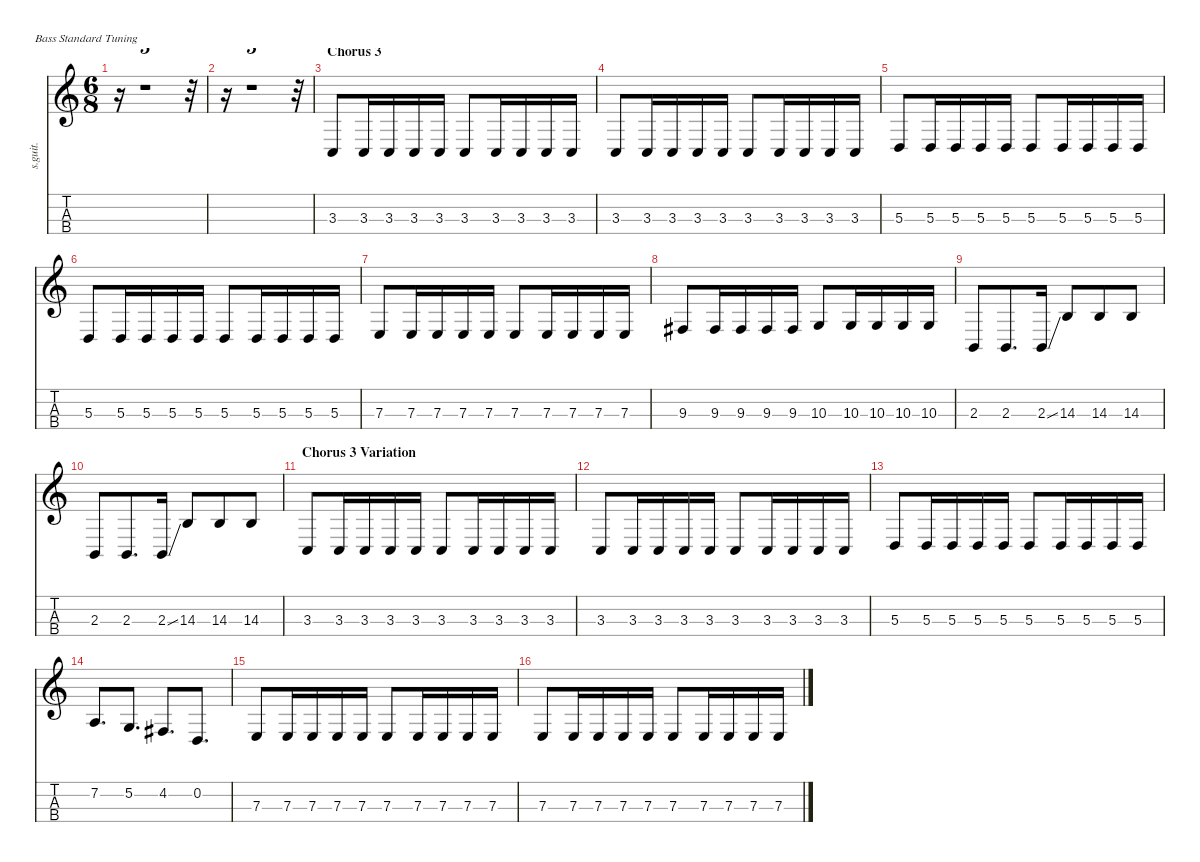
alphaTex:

\defaultSystemsLayout 4
\hideDynamics
\bracketExtendMode nobrackets
\track ("Matt (Bass)" "s.guit.") {instrument electricbasspick}
\staff {score tabs}
\tuning (G2 D2 A1 E1)
\ts (6 8)
\tempo (94 hide)
\clef g2
\ks c
r.16{dy f} r.1{tu (3 2)} r.32{tu (3 2)} |
r.16 r.1{tu (3 2)} r.32{tu (3 2)} |
\section ("" "Chorus 3")
3.3.8{lyrics (0 "") lyrics (1 "") lyrics (2 "") lyrics (3 "") lyrics (4 "")} 3.3.16{lyrics (0 "") lyrics (1 "") lyrics (2 "") lyrics (3 "") lyrics (4 "")} 3.3.16{lyrics (0 "") lyrics (1 "") lyrics (2 "") lyrics (3 "") lyrics (4 "")} 3.3.16{lyrics (0 "") lyrics (1 "") lyrics (2 "") lyrics (3 "") lyrics (4 "")} 3.3.16{lyrics (0 "") lyrics (1 "") lyrics (2 "") lyrics (3 "") lyrics (4 "")} 3.3.8{lyrics (0 "") lyrics (1 "") lyrics (2 "") lyrics (3 "") lyrics (4 "")} 3.3.16{lyrics (0 "") lyrics (1 "") lyrics (2 "") lyrics (3 "") lyrics (4 "")} 3.3.16{lyrics (0 "") lyrics (1 "") lyrics (2 "") lyrics (3 "") lyrics (4 "")} 3.3.16{lyrics (0 "") lyrics (1 "") lyrics (2 "") lyrics (3 "") lyrics (4 "")} 3.3.16{lyrics (0 "") lyrics (1 "") lyrics (2 "") lyrics (3 "") lyrics (4 "")} |
3.3.8{lyrics (0 "") lyrics (1 "") lyrics (2 "") lyrics (3 "") lyrics (4 "")} 3.3.16{lyrics (0 "") lyrics (1 "") lyrics (2 "") lyrics (3 "") lyrics (4 "")} 3.3.16{lyrics (0 "") lyrics (1 "") lyrics (2 "") lyrics (3 "") lyrics (4 "")} 3.3.16{lyrics (0 "") lyrics (1 "") lyrics (2 "") lyrics (3 "") lyrics (4 "")} 3.3.16{lyrics (0 "") lyrics (1 "") lyrics (2 "") lyrics (3 "") lyrics (4 "")} 3.3.8{lyrics (0 "") lyrics (1 "") lyrics (2 "") lyrics (3 "") lyrics (4 "")} 3.3.16{lyrics (0 "") lyrics (1 "") lyrics (2 "") lyrics (3 "") lyrics (4 "")} 3.3.16{lyrics (0 "") lyrics (1 "") lyrics (2 "") lyrics (3 "") lyrics (4 "")} 3.3.16{lyrics (0 "") lyrics (1 "") lyrics (2 "") lyrics (3 "") lyrics (4 "")} 3.3.16{lyrics (0 "") lyrics (1 "") lyrics (2 "") lyrics (3 "") lyrics (4 "")} |
5.3.8{lyrics (0 "") lyrics (1 "") lyrics (2 "") lyrics (3 "") lyrics (4 "")} 5.3.16{lyrics (0 "") lyrics (1 "") lyrics (2 "") lyrics (3 "") lyrics (4 "")} 5.3.16{lyrics (0 "") lyrics (1 "") lyrics (2 "") lyrics (3 "") lyrics (4 "")} 5.3.16{lyrics (0 "") lyrics (1 "") lyrics (2 "") lyrics (3 "") lyrics (4 "")} 5.3.16{lyrics (0 "") lyrics (1 "") lyrics (2 "") lyrics (3 "") lyrics (4 "")} 5.3.8{lyrics (0 "") lyrics (1 "") lyrics (2 "") lyrics (3 "") lyrics (4 "")} 5.3.16{lyrics (0 "") lyrics (1 "") lyrics (2 "") lyrics (3 "") lyrics (4 "")} 5.3.16{lyrics (0 "") lyrics (1 "") lyrics (2 "") lyrics (3 "") lyrics (4 "")} 5.3.16{lyrics (0 "") lyrics (1 "") lyrics (2 "") lyrics (3 "") lyrics (4 "")} 5.3.16{lyrics (0 "") lyrics (1 "") lyrics (2 "") lyrics (3 "") lyrics (4 "")} |
5.3.8{lyrics (0 "") lyrics (1 "") lyrics (2 "") lyrics (3 "") lyrics (4 "")} 5.3.16{lyrics (0 "") lyrics (1 "") lyrics (2 "") lyrics (3 "") lyrics (4 "")} 5.3.16{lyrics (0 "") lyrics (1 "") lyrics (2 "") lyrics (3 "") lyrics (4 "")} 5.3.16{lyrics (0 "") lyrics (1 "") lyrics (2 "") lyrics (3 "") lyrics (4 "")} 5.3.16{lyrics (0 "") lyrics (1 "") lyrics (2 "") lyrics (3 "") lyrics (4 "")} 5.3.8{lyrics (0 "") lyrics (1 "") lyrics (2 "") lyrics (3 "") lyrics (4 "")} 5.3.16{lyrics (0 "") lyrics (1 "") lyrics (2 "") lyrics (3 "") lyrics (4 "")} 5.3.16{lyrics (0 "") lyrics (1 "") lyrics (2 "") lyrics (3 "") lyrics (4 "")} 5.3.16{lyrics (0 "") lyrics (1 "") lyrics (2 "") lyrics (3 "") lyrics (4 "")} 5.3.16{lyrics (0 "") lyrics (1 "") lyrics (2 "") lyrics (3 "") lyrics (4 "")} |
7.3.8{lyrics (0 "") lyrics (1 "") lyrics (2 "") lyrics (3 "") lyrics (4 "")} 7.3.16{lyrics (0 "") lyrics (1 "") lyrics (2 "") lyrics (3 "") lyrics (4 "")} 7.3.16{lyrics (0 "") lyrics (1 "") lyrics (2 "") lyrics (3 "") lyrics (4 "")} 7.3.16{lyrics (0 "") lyrics (1 "") lyrics (2 "") lyrics (3 "") lyrics (4 "")} 7.3.16{lyrics (0 "") lyrics (1 "") lyrics (2 "") lyrics (3 "") lyrics (4 "")} 7.3.8{lyrics (0 "") lyrics (1 "") lyrics (2 "") lyrics (3 "") lyrics (4 "")} 7.3.16{lyrics (0 "") lyrics (1 "") lyrics (2 "") lyrics (3 "") lyrics (4 "")} 7.3.16{lyrics (0 "") lyrics (1 "") lyrics (2 "") lyrics (3 "") lyrics (4 "")} 7.3.16{lyrics (0 "") lyrics (1 "") lyrics (2 "") lyrics (3 "") lyrics (4 "")} 7.3.16{lyrics (0 "") lyrics (1 "") lyrics (2 "") lyrics (3 "") lyrics (4 "")} |
9.3{acc #}.8{lyrics (0 "") lyrics (1 "") lyrics (2 "") lyrics (3 "") lyrics (4 "")} 9.3{acc #}.16{lyrics (0 "") lyrics (1 "") lyrics (2 "") lyrics (3 "") lyrics (4 "")} 9.3{acc #}.16{lyrics (0 "") lyrics (1 "") lyrics (2 "") lyrics (3 "") lyrics (4 "")} 9.3{acc #}.16{lyrics (0 "") lyrics (1 "") lyrics (2 "") lyrics (3 "") lyrics (4 "")} 9.3{acc #}.16{lyrics (0 "") lyrics (1 "") lyrics (2 "") lyrics (3 "") lyrics (4 "")} 10.3.8{lyrics (0 "") lyrics (1 "") lyrics (2 "") lyrics (3 "") lyrics (4 "")} 10.3.16{lyrics (0 "") lyrics (1 "") lyrics (2 "") lyrics (3 "") lyrics (4 "")} 10.3.16{lyrics (0 "") lyrics (1 "") lyrics (2 "") lyrics (3 "") lyrics (4 "")} 10.3.16{lyrics (0 "") lyrics (1 "") lyrics (2 "") lyrics (3 "") lyrics (4 "")} 10.3.16{lyrics (0 "") lyrics (1 "") lyrics (2 "") lyrics (3 "") lyrics (4 "")} |
2.3.8{lyrics (0 "") lyrics (1 "") lyrics (2 "") lyrics (3 "") lyrics (4 "")} 2.3.8{d lyrics (0 "") lyrics (1 "") lyrics (2 "") lyrics (3 "") lyrics (4 "")} 2.3{ss}.16{lyrics (0 "") lyrics (1 "") lyrics (2 "") lyrics (3 "") lyrics (4 "")} 14.3.8{lyrics (0 "") lyrics (1 "") lyrics (2 "") lyrics (3 "") lyrics (4 "")} 14.3.8{lyrics (0 "") lyrics (1 "") lyrics (2 "") lyrics (3 "") lyrics (4 "")} 14.3.8{lyrics (0 "") lyrics (1 "") lyrics (2 "") lyrics (3 "") lyrics (4 "")} |
2.3.8{lyrics (0 "") lyrics (1 "") lyrics (2 "") lyrics (3 "") lyrics (4 "")} 2.3.8{d lyrics (0 "") lyrics (1 "") lyrics (2 "") lyrics (3 "") lyrics (4 "")} 2.3{ss}.16{lyrics (0 "") lyrics (1 "") lyrics (2 "") lyrics (3 "") lyrics (4 "")} 14.3.8{lyrics (0 "") lyrics (1 "") lyrics (2 "") lyrics (3 "") lyrics (4 "")} 14.3.8{lyrics (0 "") lyrics (1 "") lyrics (2 "") lyrics (3 "") lyrics (4 "")} 14.3.8{lyrics (0 "") lyrics (1 "") lyrics (2 "") lyrics (3 "") lyrics (4 "")} |
\section ("" "Chorus 3 Variation")
3.3.8{lyrics (0 "") lyrics (1 "") lyrics (2 "") lyrics (3 "") lyrics (4 "")} 3.3.16{lyrics (0 "") lyrics (1 "") lyrics (2 "") lyrics (3 "") lyrics (4 "")} 3.3.16{lyrics (0 "") lyrics (1 "") lyrics (2 "") lyrics (3 "") lyrics (4 "")} 3.3.16{lyrics (0 "") lyrics (1 "") lyrics (2 "") lyrics (3 "") lyrics (4 "")} 3.3.16{lyrics (0 "") lyrics (1 "") lyrics (2 "") lyrics (3 "") lyrics (4 "")} 3.3.8{lyrics (0 "") lyrics (1 "") lyrics (2 "") lyrics (3 "") lyrics (4 "")} 3.3.16{lyrics (0 "") lyrics (1 "") lyrics (2 "") lyrics (3 "") lyrics (4 "")} 3.3.16{lyrics (0 "") lyrics (1 "") lyrics (2 "") lyrics (3 "") lyrics (4 "")} 3.3.16{lyrics (0 "") lyrics (1 "") lyrics (2 "") lyrics (3 "") lyrics (4 "")} 3.3.16{lyrics (0 "") lyrics (1 "") lyrics (2 "") lyrics (3 "") lyrics (4 "")} |
3.3.8{lyrics (0 "") lyrics (1 "") lyrics (2 "") lyrics (3 "") lyrics (4 "")} 3.3.16{lyrics (0 "") lyrics (1 "") lyrics (2 "") lyrics (3 "") lyrics (4 "")} 3.3.16{lyrics (0 "") lyrics (1 "") lyrics (2 "") lyrics (3 "") lyrics (4 "")} 3.3.16{lyrics (0 "") lyrics (1 "") lyrics (2 "") lyrics (3 "") lyrics (4 "")} 3.3.16{lyrics (0 "") lyrics (1 "") lyrics (2 "") lyrics (3 "") lyrics (4 "")} 3.3.8{lyrics (0 "") lyrics (1 "") lyrics (2 "") lyrics (3 "") lyrics (4 "")} 3.3.16{lyrics (0 "") lyrics (1 "") lyrics (2 "") lyrics (3 "") lyrics (4 "")} 3.3.16{lyrics (0 "") lyrics (1 "") lyrics (2 "") lyrics (3 "") lyrics (4 "")} 3.3.16{lyrics (0 "") lyrics (1 "") lyrics (2 "") lyrics (3 "") lyrics (4 "")} 3.3.16{lyrics (0 "") lyrics (1 "") lyrics (2 "") lyrics (3 "") lyrics (4 "")} |
5.3.8{lyrics (0 "") lyrics (1 "") lyrics (2 "") lyrics (3 "") lyrics (4 "")} 5.3.16{lyrics (0 "") lyrics (1 "") lyrics (2 "") lyrics (3 "") lyrics (4 "")} 5.3.16{lyrics (0 "") lyrics (1 "") lyrics (2 "") lyrics (3 "") lyrics (4 "")} 5.3.16{lyrics (0 "") lyrics (1 "") lyrics (2 "") lyrics (3 "") lyrics (4 "")} 5.3.16{lyrics (0 "") lyrics (1 "") lyrics (2 "") lyrics (3 "") lyrics (4 "")} 5.3.8{lyrics (0 "") lyrics (1 "") lyrics (2 "") lyrics (3 "") lyrics (4 "")} 5.3.16{lyrics (0 "") lyrics (1 "") lyrics (2 "") lyrics (3 "") lyrics (4 "")} 5.3.16{lyrics (0 "") lyrics (1 "") lyrics (2 "") lyrics (3 "") lyrics (4 "")} 5.3.16{lyrics (0 "") lyrics (1 "") lyrics (2 "") lyrics (3 "") lyrics (4 "")} 5.3.16{lyrics (0 "") lyrics (1 "") lyrics (2 "") lyrics (3 "") lyrics (4 "")} |
7.2.8{d lyrics (0 "") lyrics (1 "") lyrics (2 "") lyrics (3 "") lyrics (4 "")} 5.2.8{d lyrics (0 "") lyrics (1 "") lyrics (2 "") lyrics (3 "") lyrics (4 "")} 4.2{acc #}.8{d lyrics (0 "") lyrics (1 "") lyrics (2 "") lyrics (3 "") lyrics (4 "")} 0.2.8{d lyrics (0 "") lyrics (1 "") lyrics (2 "") lyrics (3 "") lyrics (4 "")} |
7.3.8{lyrics (0 "") lyrics (1 "") lyrics (2 "") lyrics (3 "") lyrics (4 "")} 7.3.16{lyrics (0 "") lyrics (1 "") lyrics (2 "") lyrics (3 "") lyrics (4 "")} 7.3.16{lyrics (0 "") lyrics (1 "") lyrics (2 "") lyrics (3 "") lyrics (4 "")} 7.3.16{lyrics (0 "") lyrics (1 "") lyrics (2 "") lyrics (3 "") lyrics (4 "")} 7.3.16{lyrics (0 "") lyrics (1 "") lyrics (2 "") lyrics (3 "") lyrics (4 "")} 7.3.8{lyrics (0 "") lyrics (1 "") lyrics (2 "") lyrics (3 "") lyrics (4 "")} 7.3.16{lyrics (0 "") lyrics (1 "") lyrics (2 "") lyrics (3 "") lyrics (4 "")} 7.3.16{lyrics (0 "") lyrics (1 "") lyrics (2 "") lyrics (3 "") lyrics (4 "")} 7.3.16{lyrics (0 "") lyrics (1 "") lyrics (2 "") lyrics (3 "") lyrics (4 "")} 7.3.16{lyrics (0 "") lyrics (1 "") lyrics (2 "") lyrics (3 "") lyrics (4 "")} |
7.3.8{lyrics (0 "") lyrics (1 "") lyrics (2 "") lyrics (3 "") lyrics (4 "")} 7.3.16{lyrics (0 "") lyrics (1 "") lyrics (2 "") lyrics (3 "") lyrics (4 "")} 7.3.16{lyrics (0 "") lyrics (1 "") lyrics (2 "") lyrics (3 "") lyrics (4 "")} 7.3.16{lyrics (0 "") lyrics (1 "") lyrics (2 "") lyrics (3 "") lyrics (4 "")} 7.3.16{lyrics (0 "") lyrics (1 "") lyrics (2 "") lyrics (3 "") lyrics (4 "")} 7.3.8{lyrics (0 "") lyrics (1 "") lyrics (2 "") lyrics (3 "") lyrics (4 "")} 7.3.16{lyrics (0 "") lyrics (1 "") lyrics (2 "") lyrics (3 "") lyrics (4 "")} 7.3.16{lyrics (0 "") lyrics (1 "") lyrics (2 "") lyrics (3 "") lyrics (4 "")} 7.3.16{lyrics (0 "") lyrics (1 "") lyrics (2 "") lyrics (3 "") lyrics (4 "")} 7.3.16{lyrics (0 "") lyrics (1 "") lyrics (2 "") lyrics (3 "") lyrics (4 "")}
